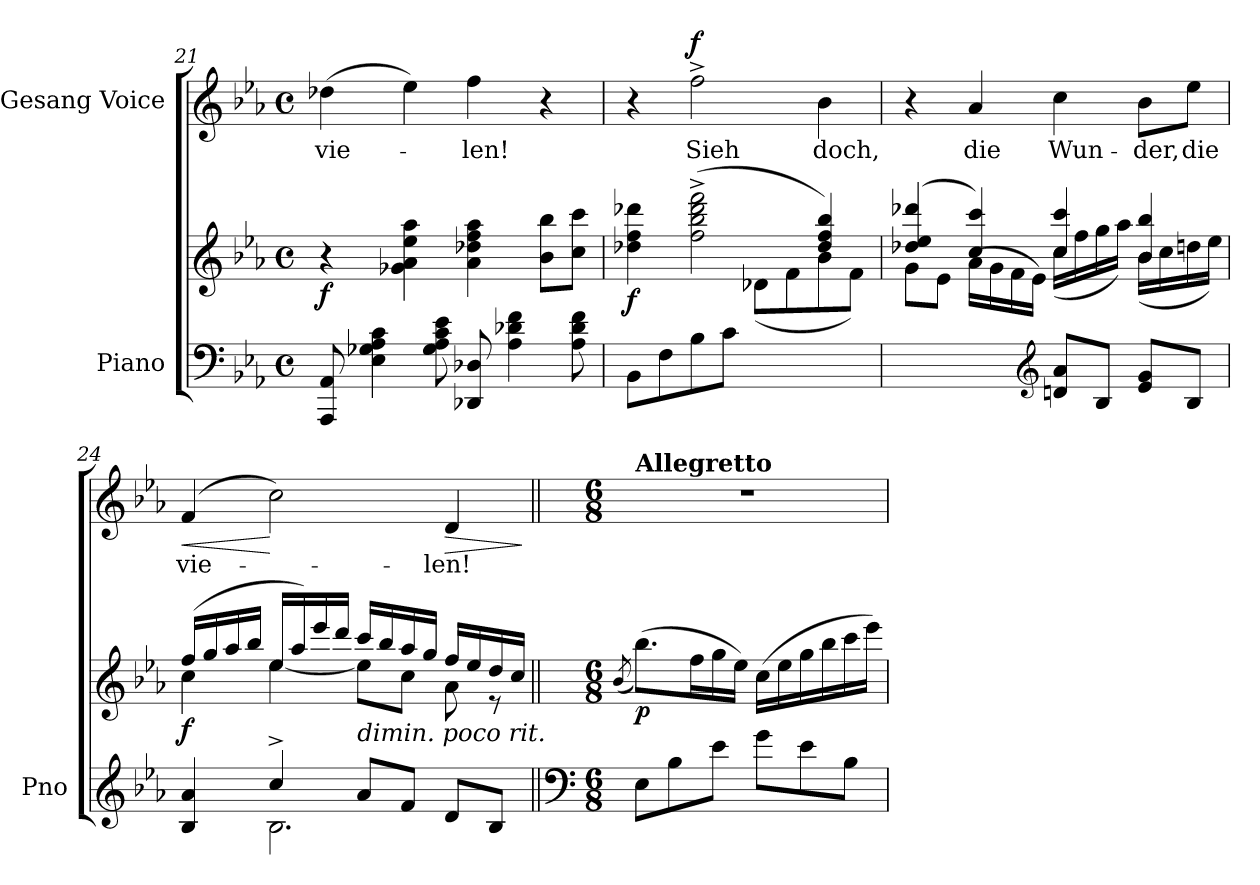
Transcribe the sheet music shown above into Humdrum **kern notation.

**kern	**kern	**dynam	**kern	**text	**dynam
*part2	*part2	*part2	*part1	*part1	*part1
*staff3	*staff2	*staff2/3	*staff1	*staff1	*staff1
*I"Piano	*	*	*I"Gesang Voice	*	*
*I'Pno	*	*	*	*	*
!!LO:PB:g=z
*clefF4	*clefG2	*	*clefG2	*	*
*k[b-e-a-]	*k[b-e-a-]	*	*k[b-e-a-]	*	*
*M4/4	*M4/4	*	*M4/4	*	*
*met(c)	*met(c)	*	*met(c)	*	*
=21	=21	=21	=21	=21	=21
!	!	!LO:DY:b	!	!LO:LY:b	!
8AAA-/ 8AA-/	4r	f	(4dd-X\	vie-	.
4E-\ 4G-X\ 4A-\ 4c\	.	.	.	.	.
.	4g-X\ 4a-\ 4ee-\ 4aa-\	.	4ee-\)	.	.
8G-\ 8A-\ 8c\ 8e-\	.	.	.	.	.
!	!	!	!	!LO:LY:b	!
8DD-X/ 8D-X/	4a-\ 4dd-X\ 4ff\ 4aa-\	.	4ff\	-len!	.
4A-\ 4d-X\ 4f\	.	.	.	.	.
.	8b-\ 8bb-\L	.	4r	.	.
8A-\ 8d-\ 8f\	8cc\ 8ccc\J	.	.	.	.
=22	=22	=22	=22	=22	=22
*	*^	*	*	*	*
!	!	!	!LO:DY:b	!	!	!
8BB-\L	4dd-X\ 4ff\ 4ddd-X\	2ryy	f	4r	.	.
8F\	.	.	.	.	.	.
!	!	!	!	!	!LO:LY:b	!LO:DY:a
8B-\	(2ff\^ 2bb-\^ 2ddd-\^ 2fff\^	.	.	2ff^\	Sieh	f
8c\J	.	.	.	.	.	.
2ryy	.	(<8d-X\L	.	.	.	.
.	.	8f\	.	.	.	.
!	!	!	!	!	!LO:LY:b	!
.	4dd-/ 4ff/ 4bb-/)	8b-\	.	4b-\	doch,	.
.	.	8f\J)	.	.	.	.
=23	=23	=23	=23	=23	=23	=23
*	*	*^	*	*	*	*
2ryy	(>4dd-X/ 4ee-/ 4ddd-X/	2ryy	8g\L	.	4r	.	.
.	.	.	8e-\J	.	.	.	.
!	!	!	!	!	!	!LO:LY:b	!
.	4cc/ 4ccc/)	.	(<16a-\LL	.	4a-/	die	.
.	.	.	16g\	.	.	.	.
.	.	.	16f\	.	.	.	.
.	.	.	16e-\JJ)	.	.	.	.
*clefG2	*	*	*	*	*	*	*
!	!	!	!	!	!	!LO:LY:b	!
8dn/ 8a-/L	4cc/ 4ccc/	(16cc\LL	2ryy	.	4cc\	Wun-	.
.	.	16ff\	.	.	.	.	.
8B-/J	.	16gg\	.	.	.	.	.
.	.	16aa-\JJ)	.	.	.	.	.
!	!	!	!	!	!	!LO:LY:b	!
8e-/ 8g/L	4b-/ 4bb-/	(16b-\LL	.	.	8b-\L	-der,	.
.	.	16cc\	.	.	.	.	.
!	!	!	!	!	!	!LO:LY:b	!
8B-/J	.	16ddn\	.	.	8ee-\J	die	.
.	.	16ee-\JJ)	.	.	.	.	.
*	*	*v	*v	*	*	*	*
!!LO:LB:g=z
=24	=24	=24	=24	=24	=24	=24
*^	*	*	*	*	*	*
!	!	!	!	!LO:DY:b	!	!LO:LY:b	!LO:HP:b
4B-/ 4a-/	4ryy	(16ff/LL	4cc\	f	(4f/	vie-	<
.	.	16gg/	.	.	.	.	.
.	.	16aa-/	.	.	.	.	.
.	.	16bb-/JJ	.	.	.	.	.
4cc^/	2.B-\	16ee-/LL	[4ee-\	.	2cc\)	.	[
.	.	16aa-/)	.	.	.	.	.
.	.	16eee-/	.	.	.	.	.
.	.	16ddd/JJ	.	.	.	.	.
!	!	!LO:TX:b:i:t=dimin.  poco rit.	!	!	!	!	!
8a-/L	.	16ccc/LL	8ee-\L]	.	.	.	.
.	.	16bb-/	.	.	.	.	.
8f/J	.	16aa-/	8cc\J	.	.	.	.
.	.	16gg/JJ	.	.	.	.	.
!	!	!	!	!	!	!LO:LY:b	!LO:HP:b
8d/L	.	16ff/LL	8a-\	.	4d/	-len!	>
.	.	16ee-/	.	.	.	.	.
8B-/J	.	16dd/	8r	.	.	.	.
.	.	16cc/JJ	.	.	.	.	.
*v	*v	*	*	*	*	*	*
*	*v	*v	*	*	*	*
.	.	.	.	.	]
!!LO:LB:g=z
=25||	=25||	=25||	=25||	=25||	=25||
*clefF4	*	*	*	*	*
*M6/8	*M6/8	*	*M6/8	*	*
.	(8qb-/	.	.	.	.
!	!	!	!LO:TX:a:B:t=Allegretto	!	!
!	!	!LO:DY:b	!	!	!
8E-\L	(8.bb-\L)	p	2.r	.	.
8B-\	.	.	.	.	.
.	16ff\L	.	.	.	.
8e-\J	16gg\	.	.	.	.
.	16ee-\JJ)	.	.	.	.
8g\L	(16cc\LL	.	.	.	.
.	16ee-\	.	.	.	.
8e-\	16gg\	.	.	.	.
.	16bb-\	.	.	.	.
8B-\J	16ccc\	.	.	.	.
.	16eee-\JJ)	.	.	.	.
=	=	=	=	=	=
*-	*-	*-	*-	*-	*-
